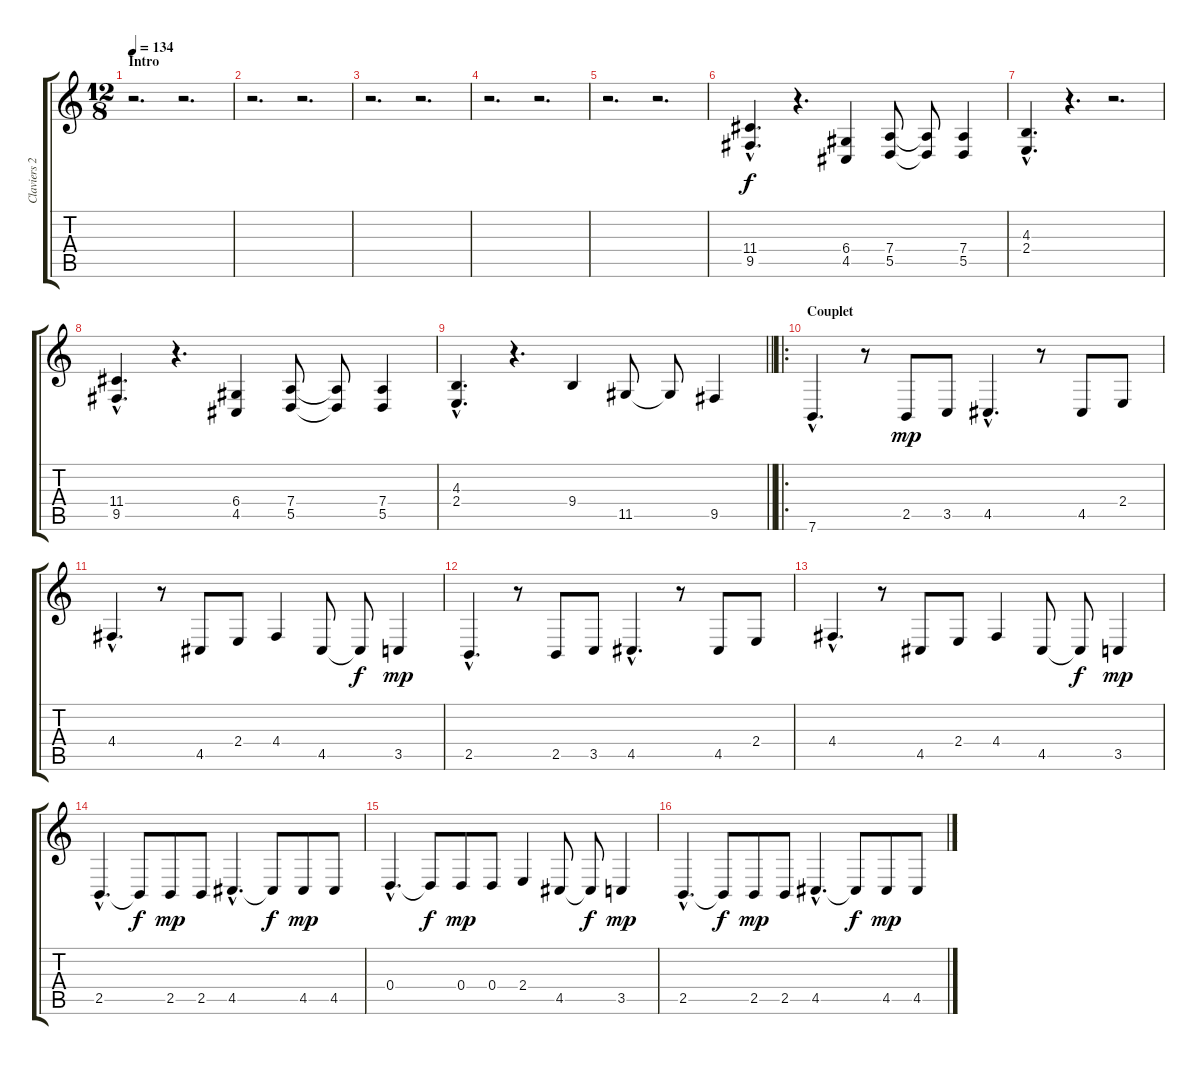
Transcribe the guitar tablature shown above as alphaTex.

\track ("Claviers 2" "Claviers 2") {instrument acousticgrandpiano}
\staff {score tabs}
\tuning (E4 B3 G3 D3 A2 E2) {hide}
\ts (12 8)
\section ("" "Intro")
\tempo 134
\clef g2
\ks c
r.2{d dy f instrument acousticgrandpiano} r.2{d} |
r.2{d} r.2{d} |
r.2{d} r.2{d} |
r.2{d} r.2{d} |
r.2{d} r.2{d} |
(11.4{hac} 9.5{hac}).4{d} r.4{d} (6.4 4.5).4 (7.4 5.5).8 (7.4{t} 5.5{t}).8 (7.4 5.5).4 |
(4.3{hac} 2.4{hac}).4{d} r.4{d} r.2{d} |
(11.4{hac} 9.5{hac}).4{d} r.4{d} (6.4 4.5).4 (7.4 5.5).8 (7.4{t} 5.5{t}).8 (7.4 5.5).4 |
\barLineRight lightlight
(4.3{hac} 2.4{hac}).4{d} r.4{d} 9.4.4 11.5.8 11.5{t}.8 9.5.4 |
\ro
\section ("" "Couplet")
7.6{hac}.4{d} r.8 2.5.8{dy mp} 3.5.8 4.5{hac}.4{d} r.8 4.5.8 2.4.8 |
4.4{hac}.4{d} r.8 4.5.8 2.4.8 4.4.4 4.5.8 4.5{t}.8{dy f} 3.5.4{dy mp} |
2.5{hac}.4{d} r.8 2.5.8 3.5.8 4.5{hac}.4{d} r.8 4.5.8 2.4.8 |
4.4{hac}.4{d} r.8 4.5.8 2.4.8 4.4.4 4.5.8 4.5{t}.8{dy f} 3.5.4{dy mp} |
2.5{hac}.4{d} 2.5{t}.8{dy f} 2.5.8{dy mp} 2.5.8 4.5{hac}.4{d} 4.5{t}.8{dy f} 4.5.8{dy mp} 4.5.8 |
0.4{hac}.4{d} 0.4{t}.8{dy f} 0.4.8{dy mp} 0.4.8 2.4.4 4.5.8 4.5{t}.8{dy f} 3.5.4{dy mp} |
2.5{hac}.4{d} 2.5{t}.8{dy f} 2.5.8{dy mp} 2.5.8 4.5{hac}.4{d} 4.5{t}.8{dy f} 4.5.8{dy mp} 4.5.8
